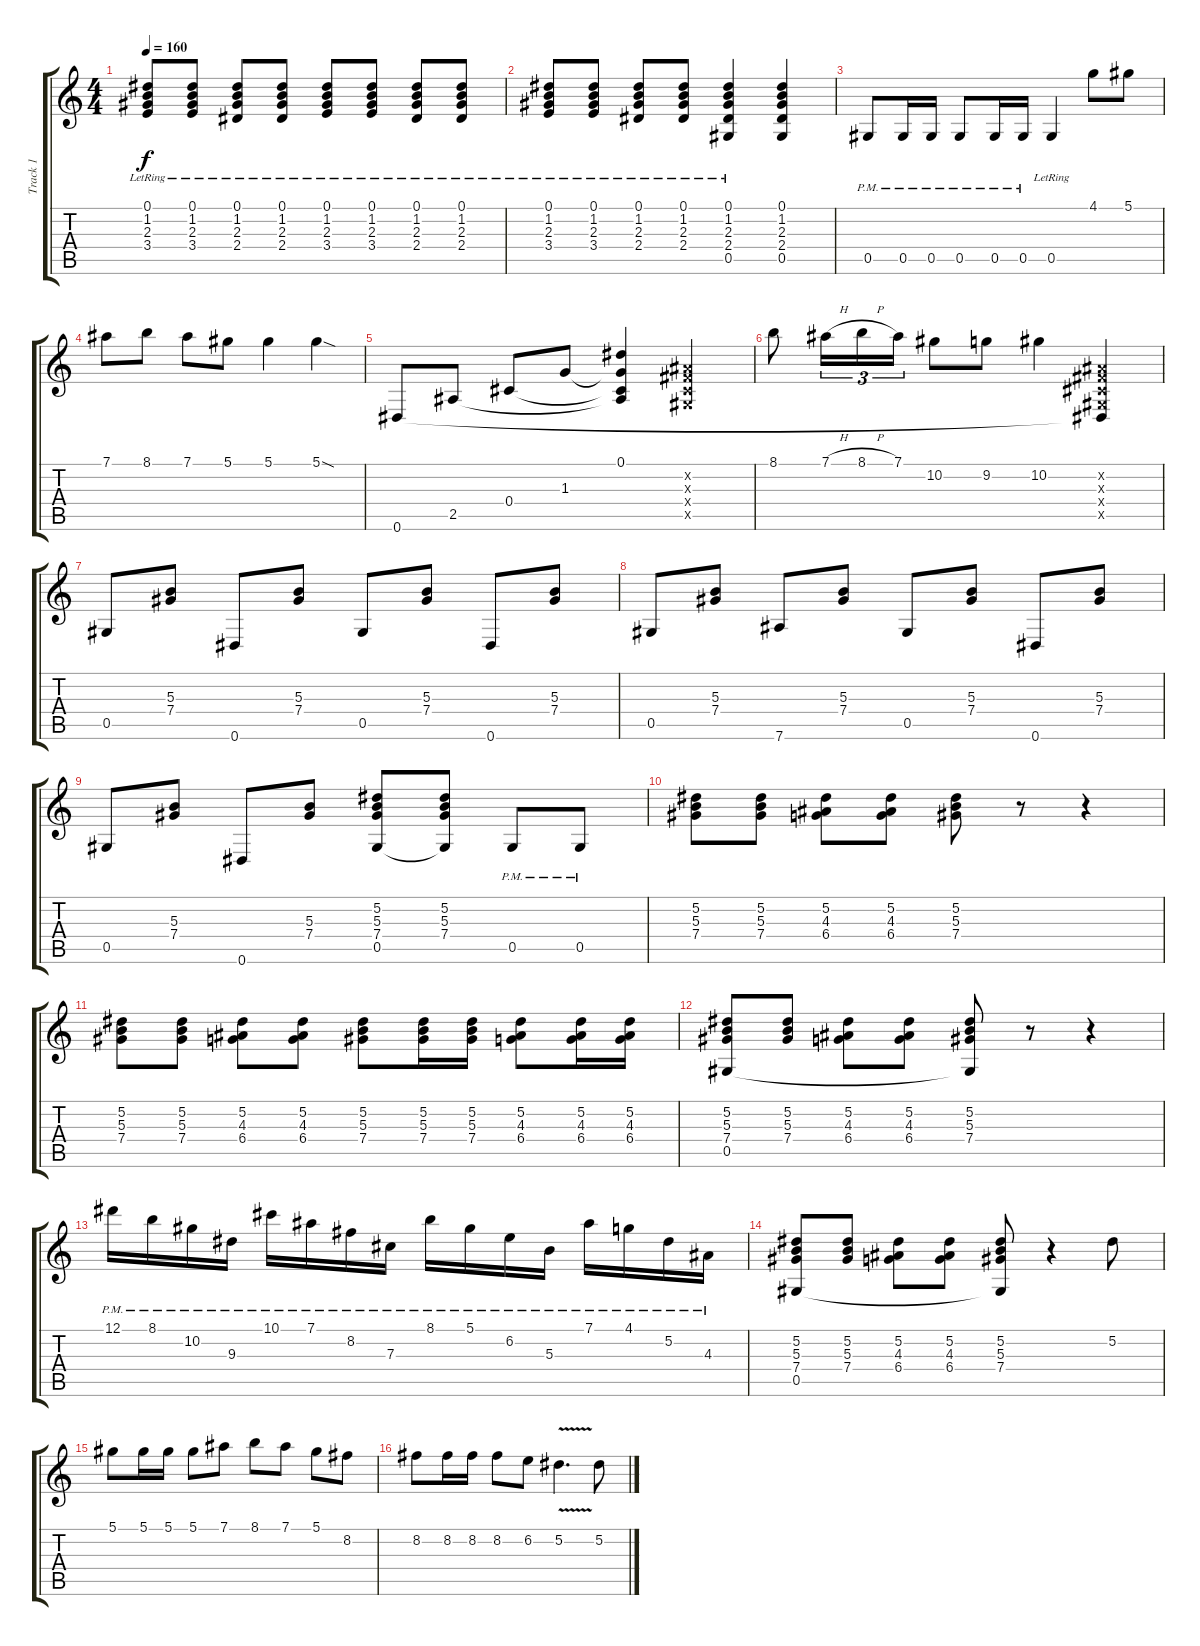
\track ("Track 1" "Track 1") {instrument acousticguitarsteel}
\staff {score tabs}
\tuning (Eb4 Bb3 Gb3 Db3 Ab2 Eb2) {hide}
\ts (4 4)
\tempo 160
\clef g2
\ks c
(0.1{lr} 1.2{lr} 2.3{lr} 3.4{lr}).8{dy f} (0.1{lr} 1.2{lr} 2.3{lr} 3.4{lr}).8 (0.1{lr} 1.2{lr} 2.3{lr} 2.4{lr}).8 (0.1{lr} 1.2{lr} 2.3{lr} 2.4{lr}).8 (0.1{lr} 1.2{lr} 2.3{lr} 3.4{lr}).8 (0.1{lr} 1.2{lr} 2.3{lr} 3.4{lr}).8 (0.1{lr} 1.2{lr} 2.3{lr} 2.4{lr}).8 (0.1{lr} 1.2{lr} 2.3{lr} 2.4{lr}).8 |
(0.1{lr} 1.2{lr} 2.3{lr} 3.4{lr}).8 (0.1{lr} 1.2{lr} 2.3{lr} 3.4{lr}).8 (0.1{lr} 1.2{lr} 2.3{lr} 2.4{lr}).8 (0.1{lr} 1.2{lr} 2.3{lr} 2.4{lr}).8 (0.1{lr} 1.2{lr} 2.3{lr} 2.4{lr} 0.5{lr}).4 (0.1 1.2 2.3 2.4 0.5).4 |
0.5{pm}.8 0.5{pm}.16 0.5{pm}.16 0.5{pm}.8 0.5{pm}.16 0.5{pm}.16 0.5{lr}.4 4.1.8 5.1.8 |
7.1.8 8.1.8 7.1.8 5.1.8 5.1.4 5.1{sod}.4 |
0.6.8 2.5.8 0.4.8 1.3.8 (0.1 1.3{t} 0.4{t} 2.5{t}).4 (0.2{x} 0.3{x} 0.4{x} 0.5{x}).4 |
8.1.8 7.1{h}.16{tu (3 2)} 8.1{h}.16{tu (3 2)} 7.1.16{tu (3 2)} 10.2.8 9.2.8 10.2.4 (0.2{x} 0.3{x} 0.4{x} 0.5{x} 0.6{t}).4 |
0.5.8 (5.3 7.4).8 0.6.8 (5.3 7.4).8 0.5.8 (5.3 7.4).8 0.6.8 (5.3 7.4).8 |
0.5.8 (5.3 7.4).8 7.6.8 (5.3 7.4).8 0.5.8 (5.3 7.4).8 0.6.8 (5.3 7.4).8 |
0.5.8 (5.3 7.4).8 0.6.8 (5.3 7.4).8 (5.2 5.3 7.4 0.5).8 (5.2 5.3 7.4 0.5{t}).8 0.5{pm}.8 0.5{pm}.8 |
(5.2 5.3 7.4).8 (5.2 5.3 7.4).8 (5.2 4.3 6.4).8 (5.2 4.3 6.4).8 (5.2 5.3 7.4).8 r.8 r.4 |
(5.2 5.3 7.4).8 (5.2 5.3 7.4).8 (5.2 4.3 6.4).8 (5.2 4.3 6.4).8 (5.2 5.3 7.4).8 (5.2 5.3 7.4).16 (5.2 5.3 7.4).16 (5.2 4.3 6.4).8 (5.2 4.3 6.4).16 (5.2 4.3 6.4).16 |
(5.2 5.3 7.4 0.5).8 (5.2 5.3 7.4).8 (5.2 4.3 6.4).8 (5.2 4.3 6.4).8 (5.2 5.3 7.4 0.5{t}).8 r.8 r.4 |
12.1{pm}.16 8.1{pm}.16 10.2{pm}.16 9.3{pm}.16 10.1{pm}.16 7.1{pm}.16 8.2{pm}.16 7.3{pm}.16 8.1{pm}.16 5.1{pm}.16 6.2{pm}.16 5.3{pm}.16 7.1{pm}.16 4.1{pm}.16 5.2{pm}.16 4.3{pm}.16 |
(5.2 5.3 7.4 0.5).8 (5.2 5.3 7.4).8 (5.2 4.3 6.4).8 (5.2 4.3 6.4).8 (5.2 5.3 7.4 0.5{t}).8 r.4 5.2.8 |
5.1.8 5.1.16 5.1.16 5.1.8 7.1.8 8.1.8 7.1.8 5.1.8 8.2.8 |
8.2.8 8.2.16 8.2.16 8.2.8 6.2.8 5.2{v}.4{d} 5.2.8
